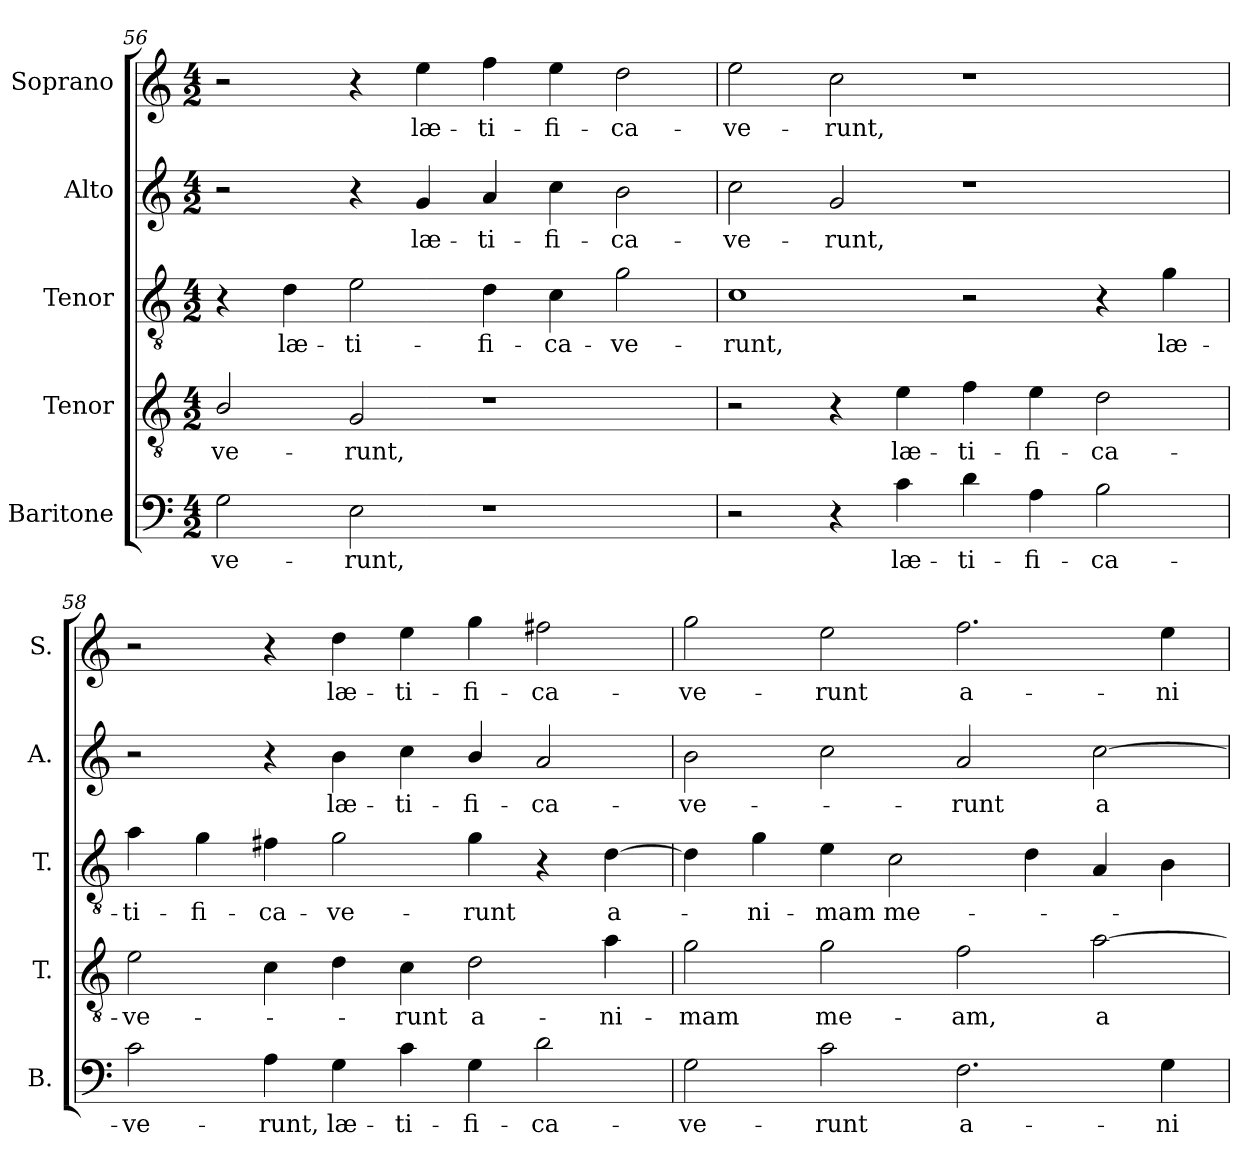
**kern	**text	**kern	**text	**kern	**text	**kern	**text	**kern	**text
*part5	*part5	*part4	*part4	*part3	*part3	*part2	*part2	*part1	*part1
*staff5	*staff5	*staff4	*staff4	*staff3	*staff3	*staff2	*staff2	*staff1	*staff1
*I"Baritone	*	*I"Tenor	*	*I"Tenor	*	*I"Alto	*	*I"Soprano	*
*I'B.	*	*I'T.	*	*I'T.	*	*I'A.	*	*I'S.	*
*clefF4	*	*clefGv2	*	*clefGv2	*	*clefG2	*	*clefG2	*
*	*	*ITrd7c12	*	*ITrd7c12	*	*	*	*	*
*k[]	*	*k[]	*	*k[]	*	*k[]	*	*k[]	*
*C:	*	*C:	*	*C:	*	*C:	*	*C:	*
*M4/2	*	*M4/2	*	*M4/2	*	*M4/2	*	*M4/2	*
=56	=56	=56	=56	=56	=56	=56	=56	=56	=56
!	!LO:LY:b:color=#000000	!	!	!	!	!	!	!	!
!	!	!	!LO:LY:b:color=#000000	!	!	!	!	!	!
2Gi\	-ve-	2BBi/	-ve-	4r	.	2r	.	2r	.
!	!	!	!	!	!LO:LY:b:color=#000000	!	!	!	!
.	.	.	.	4Di\	læ-	.	.	.	.
!	!LO:LY:b:color=#000000	!	!	!	!	!	!	!	!
!	!	!	!LO:LY:b:color=#000000	!	!	!	!	!	!
!	!	!	!	!	!LO:LY:b:color=#000000	!	!	!	!
2Ei\	-runt,	2GGi/	-runt,	2Ei\	-ti-	4r	.	4r	.
!	!	!	!	!	!	!	!LO:LY:b:color=#000000	!	!
!	!	!	!	!	!	!	!	!	!LO:LY:b:color=#000000
.	.	.	.	.	.	4gi/	læ-	4eei\	læ-
!	!	!	!	!	!LO:LY:b:color=#000000	!	!	!	!
!	!	!	!	!	!	!	!LO:LY:b:color=#000000	!	!
!	!	!	!	!	!	!	!	!	!LO:LY:b:color=#000000
1r	.	1r	.	4Di\	-fi-	4ai/	-ti-	4ffi\	-ti-
!	!	!	!	!	!LO:LY:b:color=#000000	!	!	!	!
!	!	!	!	!	!	!	!LO:LY:b:color=#000000	!	!
!	!	!	!	!	!	!	!	!	!LO:LY:b:color=#000000
.	.	.	.	4Ci\	-ca-	4cci\	-fi-	4eei\	-fi-
!	!	!	!	!	!LO:LY:b:color=#000000	!	!	!	!
!	!	!	!	!	!	!	!LO:LY:b:color=#000000	!	!
!	!	!	!	!	!	!	!	!	!LO:LY:b:color=#000000
.	.	.	.	2Gi\	-ve-	2bi\	-ca-	2ddi\	-ca-
!!LO:PB:g=z
=57	=57	=57	=57	=57	=57	=57	=57	=57	=57
!	!	!	!	!	!LO:LY:b:color=#000000	!	!	!	!
!	!	!	!	!	!	!	!LO:LY:b:color=#000000	!	!
!	!	!	!	!	!	!	!	!	!LO:LY:b:color=#000000
2r	.	2r	.	1Ci	-runt,	2cci\	-ve-	2eei\	-ve-
!	!	!	!	!	!	!	!LO:LY:b:color=#000000	!	!
!	!	!	!	!	!	!	!	!	!LO:LY:b:color=#000000
4r	.	4r	.	.	.	2gi/	-runt,	2cci\	-runt,
!	!LO:LY:b:color=#000000	!	!	!	!	!	!	!	!
!	!	!	!LO:LY:b:color=#000000	!	!	!	!	!	!
4ci\	læ-	4Ei\	læ-	.	.	.	.	.	.
!	!LO:LY:b:color=#000000	!	!	!	!	!	!	!	!
!	!	!	!LO:LY:b:color=#000000	!	!	!	!	!	!
4di\	-ti-	4Fi\	-ti-	2r	.	1r	.	1r	.
!	!LO:LY:b:color=#000000	!	!	!	!	!	!	!	!
!	!	!	!LO:LY:b:color=#000000	!	!	!	!	!	!
4Ai\	-fi-	4Ei\	-fi-	.	.	.	.	.	.
!	!LO:LY:b:color=#000000	!	!	!	!	!	!	!	!
!	!	!	!LO:LY:b:color=#000000	!	!	!	!	!	!
2Bi\	-ca-	2Di\	-ca-	4r	.	.	.	.	.
!	!	!	!	!	!LO:LY:b:color=#000000	!	!	!	!
.	.	.	.	4Gi\	læ-	.	.	.	.
=58	=58	=58	=58	=58	=58	=58	=58	=58	=58
!	!LO:LY:b:color=#000000	!	!	!	!	!	!	!	!
!	!	!	!LO:LY:b:color=#000000	!	!	!	!	!	!
!	!	!	!	!	!LO:LY:b:color=#000000	!	!	!	!
2ci\	-ve-	2Ei\	-ve-	4Ai\	-ti-	2r	.	2r	.
!	!	!	!	!	!LO:LY:b:color=#000000	!	!	!	!
.	.	.	.	4Gi\	-fi-	.	.	.	.
!	!LO:LY:b:color=#000000	!	!	!	!	!	!	!	!
!	!	!	!	!	!LO:LY:b:color=#000000	!	!	!	!
4Ai\	-runt,	4Ci\	.	4F#Xi\	-ca-	4r	.	4r	.
!	!LO:LY:b:color=#000000	!	!	!	!	!	!	!	!
!	!	!	!	!	!LO:LY:b:color=#000000	!	!	!	!
!	!	!	!	!	!	!	!LO:LY:b:color=#000000	!	!
!	!	!	!	!	!	!	!	!	!LO:LY:b:color=#000000
4Gi\	læ-	4Di\	.	2Gi\	-ve-	4bi\	læ-	4ddi\	læ-
!	!LO:LY:b:color=#000000	!	!	!	!	!	!	!	!
!	!	!	!LO:LY:b:color=#000000	!	!	!	!	!	!
!	!	!	!	!	!	!	!LO:LY:b:color=#000000	!	!
!	!	!	!	!	!	!	!	!	!LO:LY:b:color=#000000
4ci\	-ti-	4Ci\	-runt	.	.	4cci\	-ti-	4eei\	-ti-
!	!LO:LY:b:color=#000000	!	!	!	!	!	!	!	!
!	!	!	!LO:LY:b:color=#000000	!	!	!	!	!	!
!	!	!	!	!	!LO:LY:b:color=#000000	!	!	!	!
!	!	!	!	!	!	!	!LO:LY:b:color=#000000	!	!
!	!	!	!	!	!	!	!	!	!LO:LY:b:color=#000000
4Gi\	-fi-	2Di\	a-	4Gi\	-runt	4bi/	-fi-	4ggi\	-fi-
!	!LO:LY:b:color=#000000	!	!	!	!	!	!	!	!
!	!	!	!	!	!	!	!LO:LY:b:color=#000000	!	!
!	!	!	!	!	!	!	!	!	!LO:LY:b:color=#000000
2di\	-ca-	.	.	4r	.	2ai/	-ca-	2ff#Xi\	-ca-
!	!	!	!LO:LY:b:color=#000000	!	!	!	!	!	!
!	!	!	!	!	!LO:LY:b:color=#000000	!	!	!	!
.	.	4Ai\	-ni-	[4Di\	a-	.	.	.	.
=59	=59	=59	=59	=59	=59	=59	=59	=59	=59
!	!LO:LY:b:color=#000000	!	!	!	!	!	!	!	!
!	!	!	!LO:LY:b:color=#000000	!	!	!	!	!	!
!	!	!	!	!	!	!	!LO:LY:b:color=#000000	!	!
!	!	!	!	!	!	!	!	!	!LO:LY:b:color=#000000
2Gi\	-ve-	2Gi\	-mam	4Di\]	.	2bi\	-ve-	2ggi\	-ve-
!	!	!	!	!	!LO:LY:b:color=#000000	!	!	!	!
.	.	.	.	4Gi\	-ni-	.	.	.	.
!	!LO:LY:b:color=#000000	!	!	!	!	!	!	!	!
!	!	!	!LO:LY:b:color=#000000	!	!	!	!	!	!
!	!	!	!	!	!LO:LY:b:color=#000000	!	!	!	!
!	!	!	!	!	!	!	!	!	!LO:LY:b:color=#000000
2ci\	-runt	2Gi\	me-	4Ei\	-mam	2cci\	.	2eei\	-runt
!	!	!	!	!	!LO:LY:b:color=#000000	!	!	!	!
.	.	.	.	2Ci\	me-	.	.	.	.
!	!LO:LY:b:color=#000000	!	!	!	!	!	!	!	!
!	!	!	!LO:LY:b:color=#000000	!	!	!	!	!	!
!	!	!	!	!	!	!	!LO:LY:b:color=#000000	!	!
!	!	!	!	!	!	!	!	!	!LO:LY:b:color=#000000
2.Fi\	a-	2Fi\	-am,	.	.	2ai/	-runt	2.ffi\	a-
.	.	.	.	4Di\	.	.	.	.	.
!	!	!	!LO:LY:b:color=#000000	!	!	!	!	!	!
!	!	!	!	!	!	!	!LO:LY:b:color=#000000	!	!
.	.	[2Ai\	a-	4AAi/	.	[2cci\	a-	.	.
!	!LO:LY:b:color=#000000	!	!	!	!	!	!	!	!
!	!	!	!	!	!	!	!	!	!LO:LY:b:color=#000000
4Gi\	-ni-	.	.	4BBi\	.	.	.	4eei\	-ni-
=	=	=	=	=	=	=	=	=	=
*-	*-	*-	*-	*-	*-	*-	*-	*-	*-
